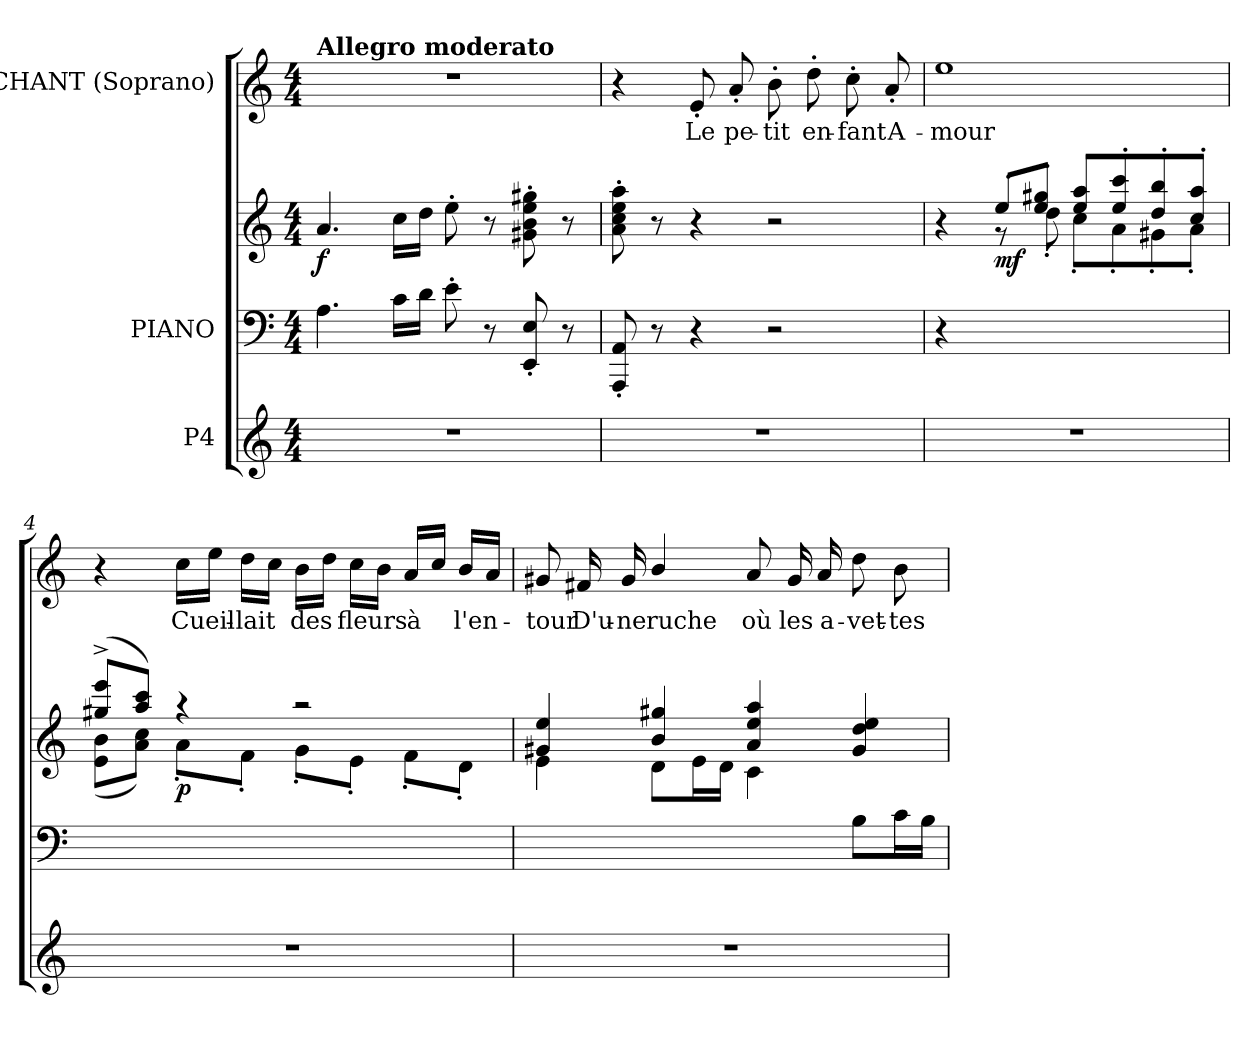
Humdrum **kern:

**kern	**kern	**kern	**dynam	**kern	**text
*part3	*part2	*part2	*part2	*part1	*part1
*staff4	*staff3	*staff2	*staff2/3	*staff1	*staff1
*I"P4	*I"PIANO	*	*	*I"CHANT (Soprano)	*
*clefG2	*clefF4	*clefG2	*	*clefG2	*
*k[]	*k[]	*k[]	*	*k[]	*
*C:	*C:	*C:	*	*C:	*
*M4/4	*M4/4	*M4/4	*	*M4/4	*
=1	=1	=1	=1	=1	=1
!	!	!	!	!LO:TX:a:B:t=Allegro moderato	!
!	!	!	!LO:DY:b	!	!
1r	4.A\	4.a/	f	1r	.
.	16c\LL	16cc\LL	.	.	.
.	16d\JJ	16dd\JJ	.	.	.
.	8e'>\	8ee'>\	.	.	.
.	8r	8r	.	.	.
.	8EE/'< 8E/'<	8g#X\'> 8b\'> 8ee\'> 8gg#X\'>	.	.	.
.	8r	8r	.	.	.
=2	=2	=2	=2	=2	=2
1r	8AAA/'< 8AA/'<	8a\'> 8cc\'> 8ee\'> 8aa\'>	.	4r	.
.	8r	8r	.	.	.
!	!	!	!	!	!LO:LY:b
.	4r	4r	.	8e'</	Le
!	!	!	!	!	!LO:LY:b
.	.	.	.	8a'</	pe-
!	!	!	!	!	!LO:LY:b
.	2r	2r	.	8b'>\	-tit
!	!	!	!	!	!LO:LY:b
.	.	.	.	8dd'>\	en-
!	!	!	!	!	!LO:LY:b
.	.	.	.	8cc'>\	-fant
!	!	!	!	!	!LO:LY:b
.	.	.	.	8a'</	A-
!!LO:LB:g=z
=3	=3	=3	=3	=3	=3
*	*	*^	*	*	*
!	!	!	!	!	!	!LO:LY:b
1r	4r	4ra	4ryy	.	1ee	-mour
!	!	!	!	!LO:DY:b	!	!
.	4ryy	8ee'>/L	8rg	mf	.	.
.	.	8ee/'> 8gg#X/'>J	8dd'<\	.	.	.
.	2ryy	8ee/ 8aa/L	8cc'<\L	.	.	.
.	.	8ee/'> 8ccc/'>	8a'<\	.	.	.
.	.	8dd/'> 8bb/'>	8g#X'<\	.	.	.
.	.	8cc/'> 8aa/'>J	8a'<\J	.	.	.
=4	=4	=4	=4	=4	=4	=4
1r	1ryy	(>8gg#X/^> 8eee/^>L	(<8e\ 8b\L	.	4r	.
.	.	8aa/ 8ccc/J)	8a\ 8cc\J)	.	.	.
!	!	!	!	!LO:DY:b	!	!LO:LY:b
.	.	4raa	8a'<\L	p	16cc\LL	Cueil-
.	.	.	.	.	16ee\JJ	.
!	!	!	!	!	!	!LO:LY:b
.	.	.	8f'<\J	.	16dd\LL	-lait
.	.	.	.	.	16cc\JJ	.
!	!	!	!	!	!	!LO:LY:b
.	.	2raa	8g'<\L	.	16b\LL	des
.	.	.	.	.	16dd\JJ	.
!	!	!	!	!	!	!LO:LY:b
.	.	.	8e'<\J	.	16cc\LL	fleurs
.	.	.	.	.	16b\JJ	.
!	!	!	!	!	!	!LO:LY:b
.	.	.	8f'<\L	.	16a/LL	à
.	.	.	.	.	16cc/JJ	.
!	!	!	!	!	!	!LO:LY:b
.	.	.	8d'<\J	.	16b/LL	l'en-
.	.	.	.	.	16a/JJ	.
=5	=5	=5	=5	=5	=5	=5
!	!	!	!	!	!	!LO:LY:b
1r	4ryy	4g#X/ 4ee/	4e\	.	8g#X/	-tour
!	!	!	!	!	!	!LO:LY:b
.	.	.	.	.	16f#X/	D'u-
!	!	!	!	!	!	!LO:LY:b
.	.	.	.	.	16g#/	-ne
!	!	!	!	!	!	!LO:LY:b
.	2ryy	4b/ 4gg#X/	8d\L	.	4b/	ruche
.	.	.	16e\L	.	.	.
.	.	.	16d\JJ	.	.	.
!	!	!	!	!	!	!LO:LY:b
.	.	4a/ 4ee/ 4aa/	4c\	.	8a/	où
!	!	!	!	!	!	!LO:LY:b
.	.	.	.	.	16g#/	les
!	!	!	!	!	!	!LO:LY:b
.	.	.	.	.	16a/	a-
!	!	!	!	!	!	!LO:LY:b
.	8B\L	4g#/ 4dd/ 4ee/	4ryy	.	8dd\	-vet-
!	!	!	!	!	!	!LO:LY:b
.	16c\L	.	.	.	8b\	-tes
.	16B\JJ	.	.	.	.	.
*	*	*v	*v	*	*	*
=	=	=	=	=	=
*-	*-	*-	*-	*-	*-
